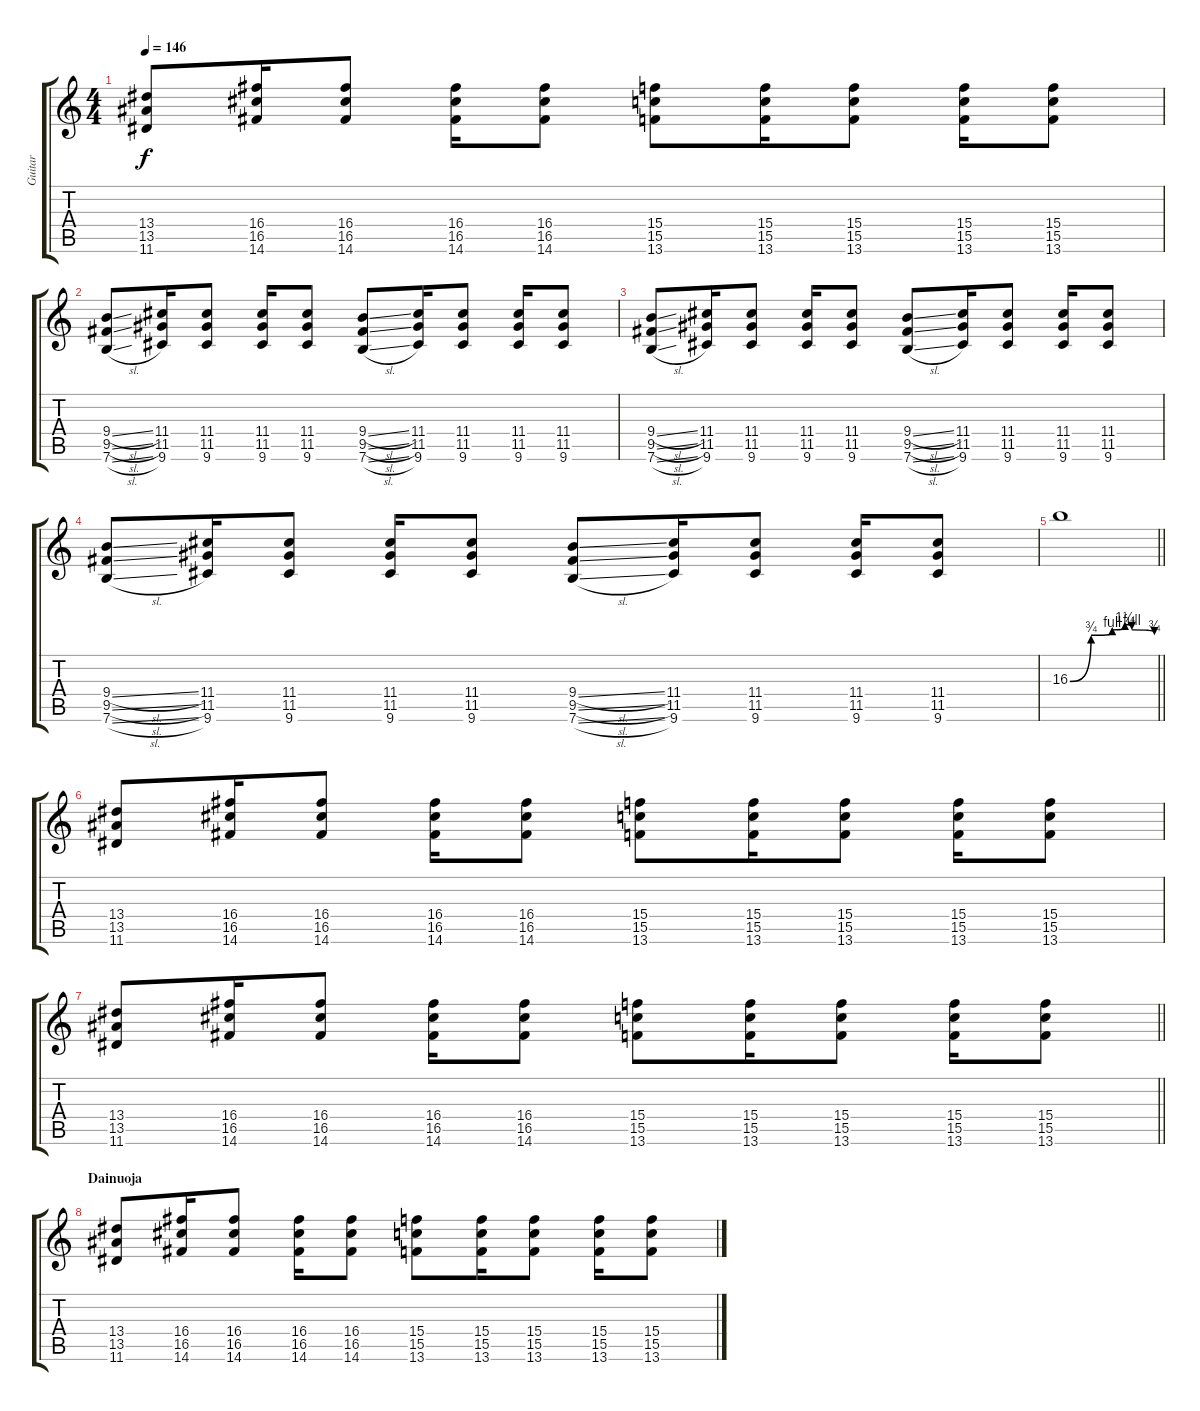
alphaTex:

\track ("Guitar" "Guitar") {instrument distortionguitar}
\staff {score tabs}
\tuning (E4 B3 G3 D3 A2 E2) {hide}
\ts (4 4)
\tempo 146
\clef g2
\ks c
(13.4 13.5 11.6).8{dy f} (16.4 16.5 14.6).16 (16.4 16.5 14.6).8 (16.4 16.5 14.6).16 (16.4 16.5 14.6).8 (15.4 15.5 13.6).8 (15.4 15.5 13.6).16 (15.4 15.5 13.6).8 (15.4 15.5 13.6).16 (15.4 15.5 13.6).8 |
(9.4{sl} 9.5{sl} 7.6{sl}).8 (11.4 11.5 9.6).16 (11.4 11.5 9.6).8 (11.4 11.5 9.6).16 (11.4 11.5 9.6).8 (9.4{sl} 9.5{sl} 7.6{sl}).8 (11.4 11.5 9.6).16 (11.4 11.5 9.6).8 (11.4 11.5 9.6).16 (11.4 11.5 9.6).8 |
(9.4{sl} 9.5{sl} 7.6{sl}).8 (11.4 11.5 9.6).16 (11.4 11.5 9.6).8 (11.4 11.5 9.6).16 (11.4 11.5 9.6).8 (9.4{sl} 9.5{sl} 7.6{sl}).8 (11.4 11.5 9.6).16 (11.4 11.5 9.6).8 (11.4 11.5 9.6).16 (11.4 11.5 9.6).8 |
(9.4{sl} 9.5{sl} 7.6{sl}).8 (11.4 11.5 9.6).16 (11.4 11.5 9.6).8 (11.4 11.5 9.6).16 (11.4 11.5 9.6).8 (9.4{sl} 9.5{sl} 7.6{sl}).8 (11.4 11.5 9.6).16 (11.4 11.5 9.6).8 (11.4 11.5 9.6).16 (11.4 11.5 9.6).8 |
\barLineRight lightlight
16.3{be (custom 0 0 15 3 30 4 39 5 44 4 60 3)}.1 |
(13.4 13.5 11.6).8 (16.4 16.5 14.6).16 (16.4 16.5 14.6).8 (16.4 16.5 14.6).16 (16.4 16.5 14.6).8 (15.4 15.5 13.6).8 (15.4 15.5 13.6).16 (15.4 15.5 13.6).8 (15.4 15.5 13.6).16 (15.4 15.5 13.6).8 |
\barLineRight lightlight
(13.4 13.5 11.6).8 (16.4 16.5 14.6).16 (16.4 16.5 14.6).8 (16.4 16.5 14.6).16 (16.4 16.5 14.6).8 (15.4 15.5 13.6).8 (15.4 15.5 13.6).16 (15.4 15.5 13.6).8 (15.4 15.5 13.6).16 (15.4 15.5 13.6).8 |
\section ("" "Dainuoja")
(13.4 13.5 11.6).8 (16.4 16.5 14.6).16 (16.4 16.5 14.6).8 (16.4 16.5 14.6).16 (16.4 16.5 14.6).8 (15.4 15.5 13.6).8 (15.4 15.5 13.6).16 (15.4 15.5 13.6).8 (15.4 15.5 13.6).16 (15.4 15.5 13.6).8
